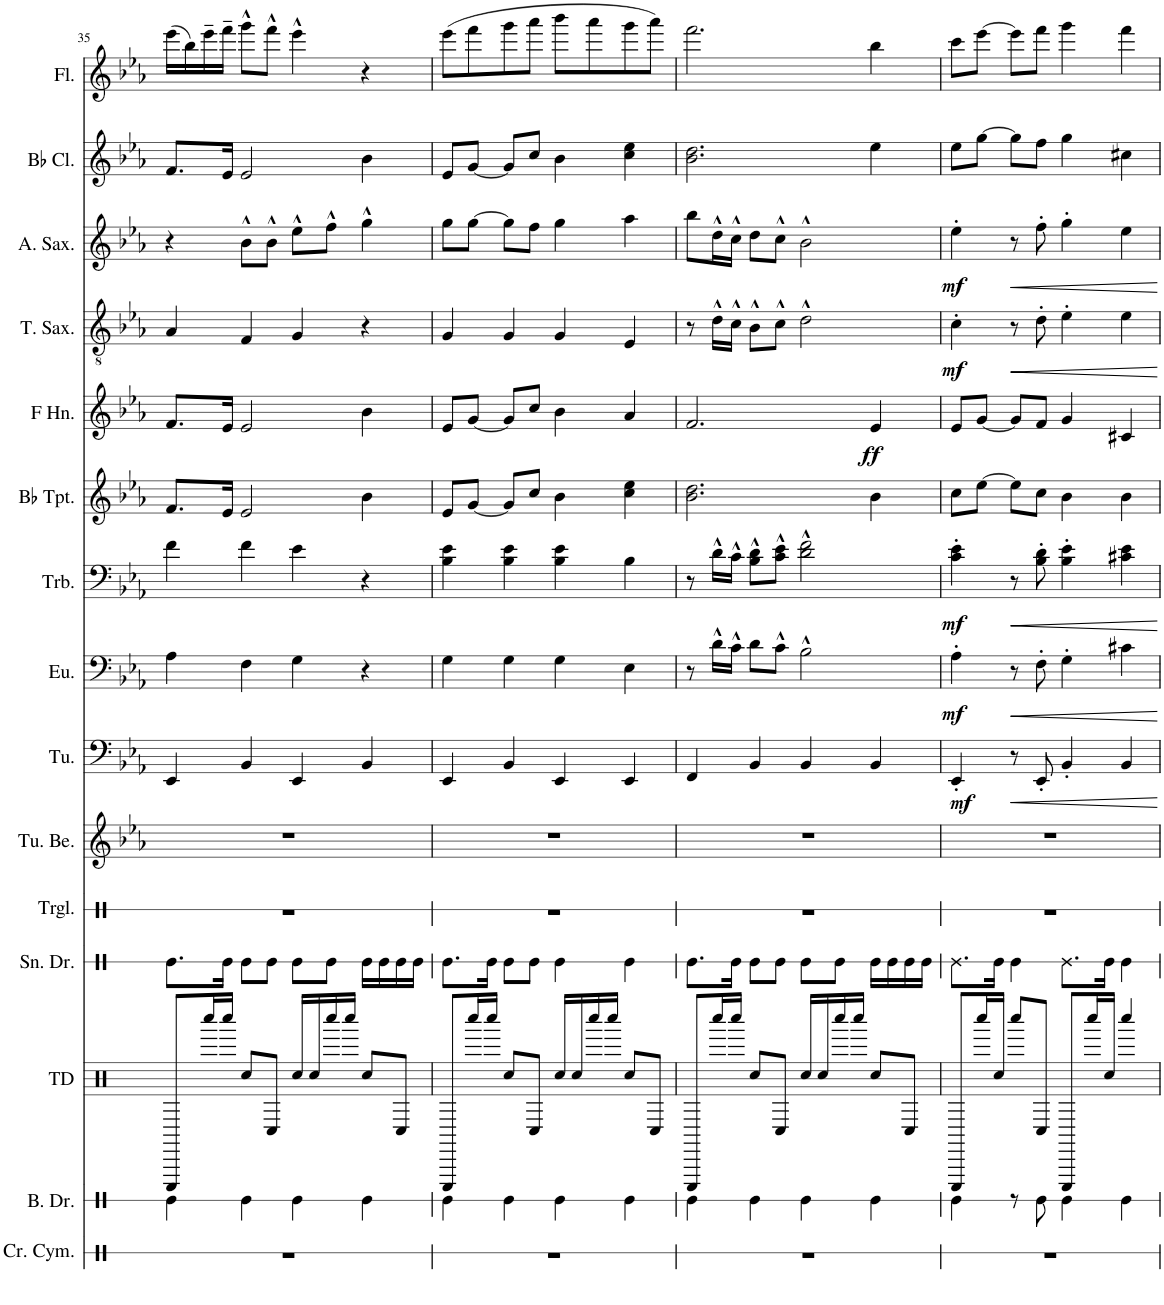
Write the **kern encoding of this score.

**kern	**kern	**kern	**kern	**kern	**kern	**kern	**dynam	**kern	**dynam	**kern	**dynam	**kern	**kern	**dynam	**kern	**dynam	**kern	**dynam	**kern	**kern
*part15	*part14	*part13	*part12	*part11	*part10	*part9	*part9	*part8	*part8	*part7	*part7	*part6	*part5	*part5	*part4	*part4	*part3	*part3	*part2	*part1
*staff15	*staff14	*staff13	*staff12	*staff11	*staff10	*staff9	*staff9	*staff8	*staff8	*staff7	*staff7	*staff6	*staff5	*staff5	*staff4	*staff4	*staff3	*staff3	*staff2	*staff1
*I"Crash Cymbal	*I"Bass Drum	*I"Tenor Drums	*I"Snare Drum	*I"Triangle	*I"Tubular Bells	*I"Tuba	*	*I"Euphonium	*	*I"Trombone	*	*I"Bb Trumpet	*I"Horn in F	*	*I"Tenor Saxophone	*	*I"Alto Saxophone	*	*I"Bb Clarinet	*I"Flute
*I'Cr. Cym.	*I'B. Dr.	*I'TD	*I'Sn. Dr.	*I'Trgl.	*I'Tu. Be.	*I'Tu.	*	*I'Eu.	*	*I'Trb.	*	*I'Bb Tpt.	*	*	*I'T. Sax.	*	*I'A. Sax.	*	*I'Bb Cl.	*I'Fl.
!!LO:PB:g=z
*clefX	*clefX	*clefX	*clefX	*clefX	*clefG2	*clefF4	*	*clefF4	*	*clefF4	*	*clefG2	*clefG2	*	*clefGv2	*	*clefG2	*	*clefG2	*clefG2
*	*	*	*	*	*	*	*	*	*	*	*	*ITrd1c2	*ITrd4c7	*	*ITrd8c14	*	*ITrd5c9	*	*ITrd1c2	*
*k[]	*k[]	*k[]	*k[]	*k[]	*k[b-e-a-]	*k[b-e-a-]	*	*k[b-e-a-]	*	*k[b-e-a-]	*	*k[b-e-a-]	*k[b-e-a-]	*	*k[b-e-a-]	*	*k[b-e-a-]	*	*k[b-e-a-]	*k[b-e-a-]
*M4/4	*M4/4	*M4/4	*M4/4	*M4/4	*M4/4	*M4/4	*	*M4/4	*	*M4/4	*	*M4/4	*M4/4	*	*M4/4	*	*M4/4	*	*M4/4	*M4/4
=35	=35	=35	=35	=35	=35	=35	=35	=35	=35	=35	=35	=35	=35	=35	=35	=35	=35	=35	=35	=35
1r	4Re\	8CCC/L	8.Re\L	1r	1r	4EE-/	.	4A-\	.	4f\	.	8.f/L	8.f/L	.	4A-/	.	4r	.	8.f/L	(16eee-\LL
.	.	.	.	.	.	.	.	.	.	.	.	.	.	.	.	.	.	.	.	16bb-\)
.	.	16cccc/L	.	.	.	.	.	.	.	.	.	.	.	.	.	.	.	.	.	16eee-~\
.	.	16cccc/JJ	16Re\Jk	.	.	.	.	.	.	.	.	16e-/Jk	16e-/Jk	.	.	.	.	.	16e-/Jk	16fff~\JJ
.	4Re\	8cc/L	8Re\L	.	.	4BB-/	.	4F\	.	4f\	.	2e-/	2e-/	.	4F/	.	8b-^^\L	.	2e-/	8ggg^^\L
.	.	8C/J	8Re\J	.	.	.	.	.	.	.	.	.	.	.	.	.	8b-^^\J	.	.	8fff^^\J
.	4Re\	16cc/LL	8Re\L	.	.	4EE-/	.	4G\	.	4e-\	.	.	.	.	4G/	.	8ee-^^\L	.	.	4eee-^^\
.	.	16cc/	.	.	.	.	.	.	.	.	.	.	.	.	.	.	.	.	.	.
.	.	16cccc/	8Re\J	.	.	.	.	.	.	.	.	.	.	.	.	.	8ff^^\J	.	.	.
.	.	16cccc/JJ	.	.	.	.	.	.	.	.	.	.	.	.	.	.	.	.	.	.
.	4Re\	8cc/L	16Re\LL	.	.	4BB-/	.	4r	.	4r	.	4b-\	4b-\	.	4r	.	4gg^^\	.	4b-\	4r
.	.	.	16Re\	.	.	.	.	.	.	.	.	.	.	.	.	.	.	.	.	.
.	.	8C/J	16Re\	.	.	.	.	.	.	.	.	.	.	.	.	.	.	.	.	.
.	.	.	16Re\JJ	.	.	.	.	.	.	.	.	.	.	.	.	.	.	.	.	.
=36	=36	=36	=36	=36	=36	=36	=36	=36	=36	=36	=36	=36	=36	=36	=36	=36	=36	=36	=36	=36
1r	4Re\	8CCC/L	8.Re\L	1r	1r	4EE-/	.	4G\	.	4B-\ 4e-\	.	8e-/L	8e-/L	.	4G/	.	8gg\L	.	8e-/L	(8eee-\L
.	.	16cccc/L	.	.	.	.	.	.	.	.	.	[8g/J	[8g/J	.	.	.	[8gg\J	.	[8g/J	8fff\
.	.	16cccc/JJ	16Re\Jk	.	.	.	.	.	.	.	.	.	.	.	.	.	.	.	.	.
.	4Re\	8cc/L	8Re\L	.	.	4BB-/	.	4G\	.	4B-\ 4e-\	.	8g/L]	8g/L]	.	4G/	.	8gg\L]	.	8g/L]	8ggg\
.	.	8C/J	8Re\J	.	.	.	.	.	.	.	.	8cc/J	8cc/J	.	.	.	8ff\J	.	8cc/J	8aaa-\J
.	4Re\	16cc/LL	4Re\	.	.	4EE-/	.	4G\	.	4B-\ 4e-\	.	4b-\	4b-\	.	4G/	.	4gg\	.	4b-\	8bbb-\L
.	.	16cc/	.	.	.	.	.	.	.	.	.	.	.	.	.	.	.	.	.	.
.	.	16cccc/	.	.	.	.	.	.	.	.	.	.	.	.	.	.	.	.	.	8aaa-\
.	.	16cccc/JJ	.	.	.	.	.	.	.	.	.	.	.	.	.	.	.	.	.	.
.	4Re\	8cc/L	4Re\	.	.	4EE-/	.	4E-\	.	4B-\	.	4cc\ 4ee-\	4a-/	.	4E-/	.	4aa-\	.	4cc\ 4ee-\	8ggg\
.	.	8C/J	.	.	.	.	.	.	.	.	.	.	.	.	.	.	.	.	.	8aaa-\J)
=37	=37	=37	=37	=37	=37	=37	=37	=37	=37	=37	=37	=37	=37	=37	=37	=37	=37	=37	=37	=37
1r	4Re\	8CCC/L	8.Re\L	1r	1r	4FF/	.	8r	.	8r	.	2.b-\ 2.dd\	2.f/	.	8r	.	8bb-\L	.	2.b-\ 2.dd\	2.fff\
.	.	16cccc/L	.	.	.	.	.	16d^^\LL	.	16d^^\LL	.	.	.	.	16d^^\LL	.	16dd^^\L	.	.	.
.	.	16cccc/JJ	16Re\Jk	.	.	.	.	16c^^\JJ	.	16c^^\JJ	.	.	.	.	16c^^\JJ	.	16cc^^\JJ	.	.	.
.	4Re\	8cc/L	8Re\L	.	.	4BB-/	.	8d\L	.	8B-\^^ 8d\^^L	.	.	.	.	8B-^^\L	.	8dd\L	.	.	.
.	.	8C/J	8Re\J	.	.	.	.	8c^^\J	.	8c\^^ 8e-\^^J	.	.	.	.	8c^^\J	.	8cc^^\J	.	.	.
.	4Re\	16cc/LL	8Re\L	.	.	4BB-/	.	2B-^^\	.	2d\^^ 2f\^^	.	.	.	.	2d^^\	.	2b-^^\	.	.	.
.	.	16cc/	.	.	.	.	.	.	.	.	.	.	.	.	.	.	.	.	.	.
.	.	16cccc/	8Re\J	.	.	.	.	.	.	.	.	.	.	.	.	.	.	.	.	.
.	.	16cccc/JJ	.	.	.	.	.	.	.	.	.	.	.	.	.	.	.	.	.	.
!	!	!	!	!	!	!	!	!	!	!	!	!	!	!LO:DY:b	!	!	!	!	!	!
.	4Re\	8cc/L	16Re\LL	.	.	4BB-/	.	.	.	.	.	4b-\	4e-/	ff	.	.	.	.	4ee-\	4bb-\
.	.	.	16Re\	.	.	.	.	.	.	.	.	.	.	.	.	.	.	.	.	.
.	.	8C/J	16Re\	.	.	.	.	.	.	.	.	.	.	.	.	.	.	.	.	.
.	.	.	16Re\JJ	.	.	.	.	.	.	.	.	.	.	.	.	.	.	.	.	.
=38	=38	=38	=38	=38	=38	=38	=38	=38	=38	=38	=38	=38	=38	=38	=38	=38	=38	=38	=38	=38
!	!	!	!	!	!	!	!LO:DY:b	!	!LO:DY:b	!	!LO:DY:b	!	!	!	!	!LO:DY:b	!	!LO:DY:b	!	!
1r	4Re\	8CCC/L	8.Re\L	1r	1r	4EE-'/	mf	4A-'\	mf	4c\' 4e-\'	mf	8cc\L	8e-/L	.	4c'\	mf	4ee-'\	mf	8ee-\L	8ccc\L
.	.	16cccc/L	.	.	.	.	.	.	.	.	.	[8ee-\J	[8g/J	.	.	.	.	.	[8gg\J	[8eee-\J
.	.	16cc/JJ	16Re\Jk	.	.	.	.	.	.	.	.	.	.	.	.	.	.	.	.	.
.	8r	8cccc/L	4Re\	.	.	8r	.	8r	.	8r	.	8ee-\L]	8g/L]	.	8r	.	8r	.	8gg\L]	8eee-\L]
.	8Re\	8C/J	.	.	.	8EE-'/	.	8F'\	.	8B-\' 8d\'	.	8cc\J	8f/J	.	8d'\	.	8ff'\	.	8ff\J	8fff\J
.	4Re\	8CCC/L	8.Re\L	.	.	4BB-'/	.	4G'\	.	4B-\' 4e-\'	.	4b-\	4g/	.	4e-'\	.	4gg'\	.	4gg\	4ggg\
.	.	16cccc/L	.	.	.	.	.	.	.	.	.	.	.	.	.	.	.	.	.	.
.	.	16cc/JJ	16Re\Jk	.	.	.	.	.	.	.	.	.	.	.	.	.	.	.	.	.
.	4Re\	4cccc/	4Re\	.	.	4BB-/	.	4c#X\	.	4c#X\ 4e-\	.	4b-\	4c#X/	.	4e-\	.	4ee-\	.	4cc#X\	4fff\
=	=	=	=	=	=	=	=	=	=	=	=	=	=	=	=	=	=	=	=	=
*-	*-	*-	*-	*-	*-	*-	*-	*-	*-	*-	*-	*-	*-	*-	*-	*-	*-	*-	*-	*-
